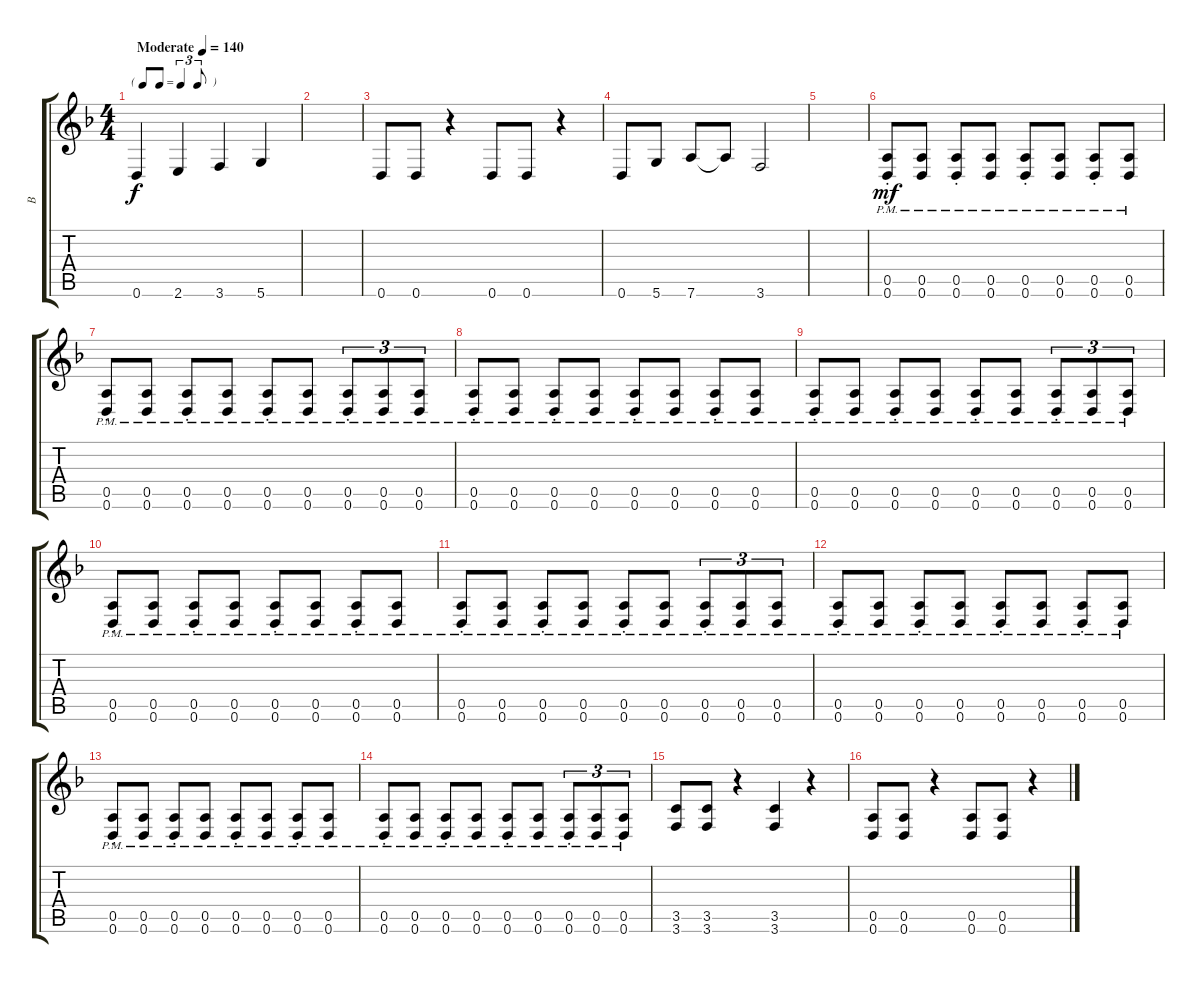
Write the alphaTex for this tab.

\track ("B" "B") {instrument acousticguitarsteel}
\staff {score tabs}
\tuning (E4 B3 G3 D3 A2 D2) {hide}
\ts (4 4)
\tf triplet8th
\tempo (140 "Moderate")
\clef g2
\ks dminor
0.6.4{dy f instrument acousticguitarsteel} 2.6.4 3.6.4 5.6.4 |
|
0.6.8 0.6.8 r.4 0.6.8 0.6.8 r.4 |
0.6.8 5.6.8 7.6.8 7.6{t}.8 3.6.2 |
|
(0.5 0.6{pm st}).8{dy mf} (0.5 0.6{pm}).8 (0.5 0.6{pm st}).8 (0.5 0.6{pm}).8 (0.5 0.6{pm st}).8 (0.5 0.6{pm}).8 (0.5 0.6{pm st}).8 (0.5 0.6{pm}).8 |
(0.5 0.6{pm st}).8 (0.5 0.6{pm}).8 (0.5 0.6{pm st}).8 (0.5 0.6{pm}).8 (0.5 0.6{pm st}).8 (0.5 0.6{pm}).8 (0.5{pm} 0.6{pm st}).8{tu (3 2)} (0.5{pm} 0.6{pm}).8{tu (3 2)} (0.5{pm} 0.6{pm}).8{tu (3 2)} |
(0.5 0.6{pm st}).8 (0.5 0.6{pm}).8 (0.5 0.6{pm st}).8 (0.5 0.6{pm}).8 (0.5 0.6{pm st}).8 (0.5 0.6{pm}).8 (0.5 0.6{pm st}).8 (0.5 0.6{pm}).8 |
(0.5 0.6{pm st}).8 (0.5 0.6{pm}).8 (0.5 0.6{pm st}).8 (0.5 0.6{pm}).8 (0.5 0.6{pm st}).8 (0.5 0.6{pm}).8 (0.5 0.6{pm st}).8{tu (3 2)} (0.5{pm} 0.6{pm}).8{tu (3 2)} (0.5 0.6{pm}).8{tu (3 2)} |
(0.5 0.6{pm st}).8 (0.5 0.6{pm}).8 (0.5 0.6{pm st}).8 (0.5 0.6{pm}).8 (0.5 0.6{pm st}).8 (0.5 0.6{pm}).8 (0.5 0.6{pm st}).8 (0.5 0.6{pm}).8 |
(0.5 0.6{pm st}).8 (0.5 0.6{pm}).8 (0.5 0.6{pm st}).8 (0.5 0.6{pm}).8 (0.5 0.6{pm st}).8 (0.5 0.6{pm}).8 (0.5{pm} 0.6{pm st}).8{tu (3 2)} (0.5{pm} 0.6{pm}).8{tu (3 2)} (0.5{pm} 0.6{pm}).8{tu (3 2)} |
(0.5 0.6{pm st}).8 (0.5 0.6{pm}).8 (0.5 0.6{pm st}).8 (0.5 0.6{pm}).8 (0.5 0.6{pm st}).8 (0.5 0.6{pm}).8 (0.5 0.6{pm st}).8 (0.5 0.6{pm}).8 |
(0.5 0.6{pm st}).8 (0.5 0.6{pm}).8 (0.5 0.6{pm st}).8 (0.5 0.6{pm}).8 (0.5 0.6{pm st}).8 (0.5 0.6{pm}).8 (0.5 0.6{pm st}).8 (0.5 0.6{pm}).8 |
(0.5 0.6{pm st}).8 (0.5 0.6{pm}).8 (0.5 0.6{pm st}).8 (0.5 0.6{pm}).8 (0.5 0.6{pm st}).8 (0.5 0.6{pm}).8 (0.5{pm} 0.6{pm st}).8{tu (3 2)} (0.5{pm} 0.6{pm}).8{tu (3 2)} (0.5{pm} 0.6{pm}).8{tu (3 2)} |
(3.5 3.6).8 (3.5 3.6).8 r.4 (3.5 3.6).4 r.4 |
(0.5 0.6).8 (0.5 0.6).8 r.4 (0.5 0.6).8 (0.5 0.6).8 r.4
